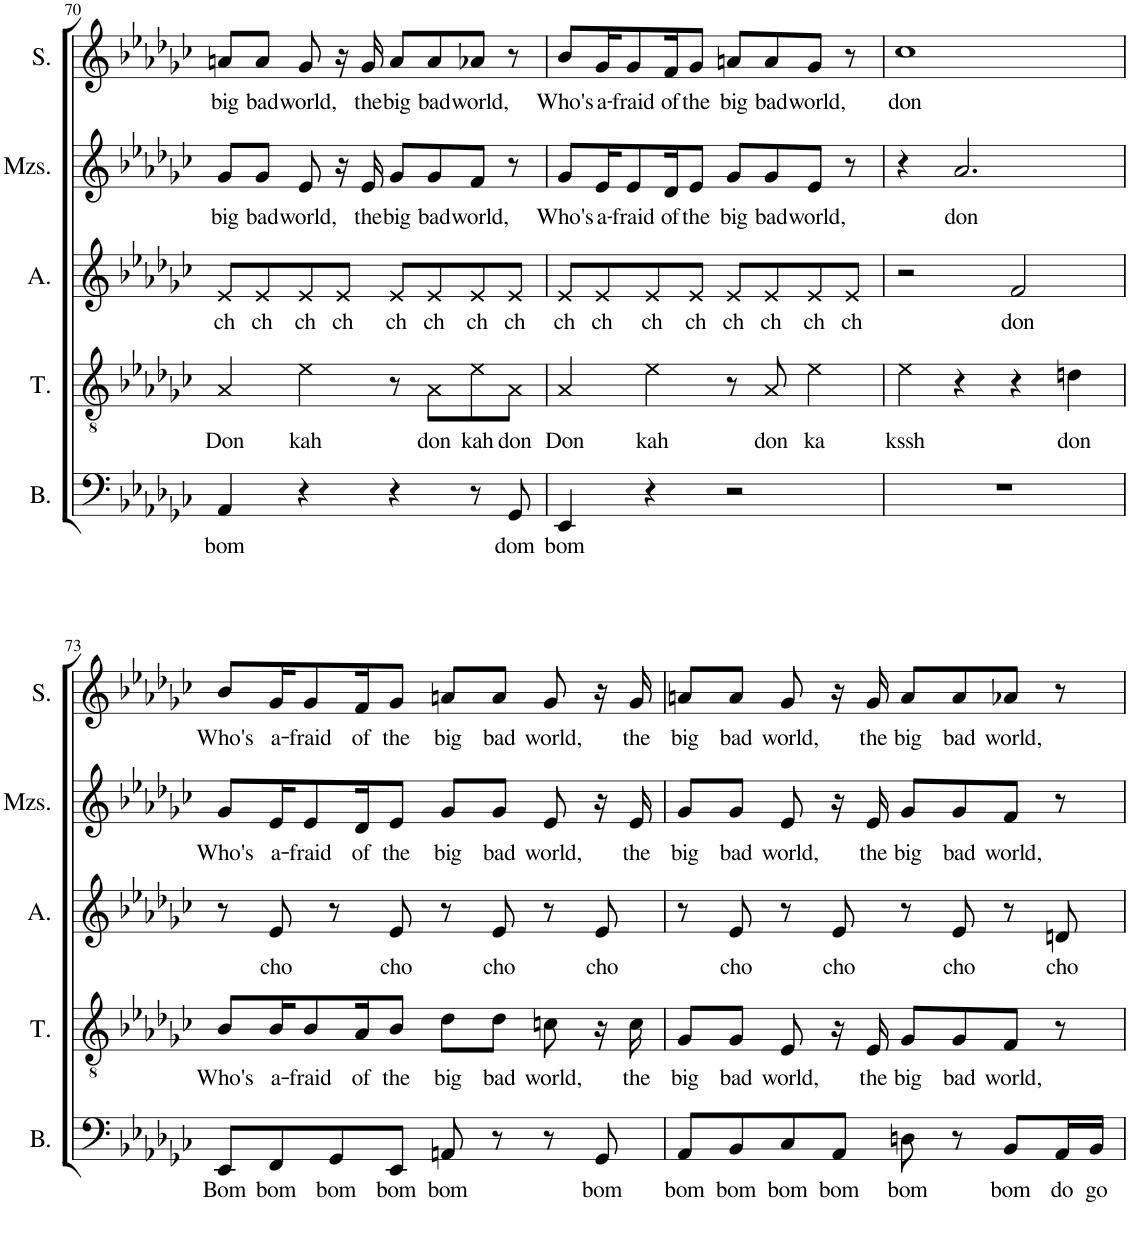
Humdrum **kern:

**kern	**text	**kern	**text	**kern	**text	**kern	**text	**kern	**text
*part5	*part5	*part4	*part4	*part3	*part3	*part2	*part2	*part1	*part1
*staff5	*staff5	*staff4	*staff4	*staff3	*staff3	*staff2	*staff2	*staff1	*staff1
*I"Bass	*	*I"Tenor	*	*I"Alto	*	*I"Mezzo-soprano	*	*I"Soprano	*
*I'B.	*	*I'T.	*	*I'A.	*	*I'Mzs.	*	*I'S.	*
!!LO:PB:g=z
*clefF4	*	*clefGv2	*	*clefG2	*	*clefG2	*	*clefG2	*
*k[b-e-a-d-g-c-]	*	*k[b-e-a-d-g-c-]	*	*k[b-e-a-d-g-c-]	*	*k[b-e-a-d-g-c-]	*	*k[b-e-a-d-g-c-]	*
*M4/4	*	*M4/4	*	*M4/4	*	*M4/4	*	*M4/4	*
=70	=70	=70	=70	=70	=70	=70	=70	=70	=70
!	!LO:LY:b	!	!LO:LY:b	!	!LO:LY:b	!	!LO:LY:b	!	!LO:LY:b
4AA-/	bom	4A-/	Don	8e-/L	ch	8g-/L	big	8an/L	big
!	!	!	!	!	!LO:LY:b	!	!LO:LY:b	!	!LO:LY:b
.	.	.	.	8e-/	ch	8g-/J	bad	8a/J	bad
!	!	!	!LO:LY:b	!	!LO:LY:b	!	!LO:LY:b	!	!LO:LY:b
4r	.	4e-\	kah	8e-/	ch	8e-/	world,	8g-/	world,
!	!	!	!	!	!LO:LY:b	!	!	!	!
.	.	.	.	8e-/J	ch	16r	.	16r	.
!	!	!	!	!	!	!	!LO:LY:b	!	!LO:LY:b
.	.	.	.	.	.	16e-/	the	16g-/	the
!	!	!	!	!	!LO:LY:b	!	!LO:LY:b	!	!LO:LY:b
4r	.	8r	.	8e-/L	ch	8g-/L	big	8a/L	big
!	!	!	!LO:LY:b	!	!LO:LY:b	!	!LO:LY:b	!	!LO:LY:b
.	.	8A-\L	don	8e-/	ch	8g-/	bad	8a/	bad
!	!	!	!LO:LY:b	!	!LO:LY:b	!	!LO:LY:b	!	!LO:LY:b
8r	.	8e-\	kah	8e-/	ch	8f/J	world,	8a-X/J	world,
!	!LO:LY:b	!	!LO:LY:b	!	!LO:LY:b	!	!	!	!
8GG-/	dom	8A-\J	don	8e-/J	ch	8r	.	8r	.
=71	=71	=71	=71	=71	=71	=71	=71	=71	=71
!	!LO:LY:b	!	!LO:LY:b	!	!LO:LY:b	!	!LO:LY:b	!	!LO:LY:b
4EE-/	bom	4A-/	Don	8e-/L	ch	8g-/L	Who's	8b-/L	Who's
!	!	!	!	!	!LO:LY:b	!	!LO:LY:b	!	!LO:LY:b
.	.	.	.	8e-/	ch	16e-/K	a-	16g-/K	a-
!	!	!	!	!	!	!	!LO:LY:b	!	!LO:LY:b
.	.	.	.	.	.	8e-/	-fraid	8g-/	-fraid
!	!	!	!LO:LY:b	!	!LO:LY:b	!	!	!	!
4r	.	4e-\	kah	8e-/	ch	.	.	.	.
!	!	!	!	!	!	!	!LO:LY:b	!	!LO:LY:b
.	.	.	.	.	.	16d-/K	of	16f/K	of
!	!	!	!	!	!LO:LY:b	!	!LO:LY:b	!	!LO:LY:b
.	.	.	.	8e-/J	ch	8e-/J	the	8g-/J	the
!	!	!	!	!	!LO:LY:b	!	!LO:LY:b	!	!LO:LY:b
2r	.	8r	.	8e-/L	ch	8g-/L	big	8an/L	big
!	!	!	!LO:LY:b	!	!LO:LY:b	!	!LO:LY:b	!	!LO:LY:b
.	.	8A-/	don	8e-/	ch	8g-/	bad	8a/	bad
!	!	!	!LO:LY:b	!	!LO:LY:b	!	!LO:LY:b	!	!LO:LY:b
.	.	4e-\	ka	8e-/	ch	8e-/J	world,	8g-/J	world,
!	!	!	!	!	!LO:LY:b	!	!	!	!
.	.	.	.	8e-/J	ch	8r	.	8r	.
=72	=72	=72	=72	=72	=72	=72	=72	=72	=72
!	!	!	!LO:LY:b	!	!	!	!	!	!LO:LY:b
1r	.	4e-\	kssh	2r	.	4r	.	1cc-	don
!	!	!	!	!	!	!	!LO:LY:b	!	!
.	.	4r	.	.	.	2.a-/	don	.	.
!	!	!	!	!	!LO:LY:b	!	!	!	!
.	.	4r	.	2f/	don	.	.	.	.
!	!	!	!LO:LY:b	!	!	!	!	!	!
.	.	4dn\	don	.	.	.	.	.	.
!!LO:LB:g=z
=73	=73	=73	=73	=73	=73	=73	=73	=73	=73
!	!LO:LY:b	!	!LO:LY:b	!	!	!	!LO:LY:b	!	!LO:LY:b
8EE-/L	Bom	8B-/L	Who's	8r	.	8g-/L	Who's	8b-/L	Who's
!	!LO:LY:b	!	!LO:LY:b	!	!LO:LY:b	!	!LO:LY:b	!	!LO:LY:b
8FF/	bom	16B-/K	a-	8e-/	cho	16e-/K	a-	16g-/K	a-
!	!	!	!LO:LY:b	!	!	!	!LO:LY:b	!	!LO:LY:b
.	.	8B-/	-fraid	.	.	8e-/	-fraid	8g-/	-fraid
!	!LO:LY:b	!	!	!	!	!	!	!	!
8GG-/	bom	.	.	8r	.	.	.	.	.
!	!	!	!LO:LY:b	!	!	!	!LO:LY:b	!	!LO:LY:b
.	.	16A-/K	of	.	.	16d-/K	of	16f/K	of
!	!LO:LY:b	!	!LO:LY:b	!	!LO:LY:b	!	!LO:LY:b	!	!LO:LY:b
8EE-/J	bom	8B-/J	the	8e-/	cho	8e-/J	the	8g-/J	the
!	!LO:LY:b	!	!LO:LY:b	!	!	!	!LO:LY:b	!	!LO:LY:b
8AAn/	bom	8d-\L	big	8r	.	8g-/L	big	8an/L	big
!	!	!	!LO:LY:b	!	!LO:LY:b	!	!LO:LY:b	!	!LO:LY:b
8r	.	8d-\J	bad	8e-/	cho	8g-/J	bad	8a/J	bad
!	!	!	!LO:LY:b	!	!	!	!LO:LY:b	!	!LO:LY:b
8r	.	8cn\	world,	8r	.	8e-/	world,	8g-/	world,
!	!LO:LY:b	!	!	!	!LO:LY:b	!	!	!	!
8GG-/	bom	16r	.	8e-/	cho	16r	.	16r	.
!	!	!	!LO:LY:b	!	!	!	!LO:LY:b	!	!LO:LY:b
.	.	16c\	the	.	.	16e-/	the	16g-/	the
=74	=74	=74	=74	=74	=74	=74	=74	=74	=74
!	!LO:LY:b	!	!LO:LY:b	!	!	!	!LO:LY:b	!	!LO:LY:b
8AA-/L	bom	8G-/L	big	8r	.	8g-/L	big	8an/L	big
!	!LO:LY:b	!	!LO:LY:b	!	!LO:LY:b	!	!LO:LY:b	!	!LO:LY:b
8BB-/	bom	8G-/J	bad	8e-/	cho	8g-/J	bad	8a/J	bad
!	!LO:LY:b	!	!LO:LY:b	!	!	!	!LO:LY:b	!	!LO:LY:b
8C-/	bom	8E-/	world,	8r	.	8e-/	world,	8g-/	world,
!	!LO:LY:b	!	!	!	!LO:LY:b	!	!	!	!
8AA-/J	bom	16r	.	8e-/	cho	16r	.	16r	.
!	!	!	!LO:LY:b	!	!	!	!LO:LY:b	!	!LO:LY:b
.	.	16E-/	the	.	.	16e-/	the	16g-/	the
!	!LO:LY:b	!	!LO:LY:b	!	!	!	!LO:LY:b	!	!LO:LY:b
8Dn\	bom	8G-/L	big	8r	.	8g-/L	big	8a/L	big
!	!	!	!LO:LY:b	!	!LO:LY:b	!	!LO:LY:b	!	!LO:LY:b
8r	.	8G-/	bad	8e-/	cho	8g-/	bad	8a/	bad
!	!LO:LY:b	!	!LO:LY:b	!	!	!	!LO:LY:b	!	!LO:LY:b
8BB-/L	bom	8F/J	world,	8r	.	8f/J	world,	8a-X/J	world,
!	!LO:LY:b	!	!	!	!LO:LY:b	!	!	!	!
16AA-/L	do	8r	.	8dn/	cho	8r	.	8r	.
!	!LO:LY:b	!	!	!	!	!	!	!	!
16BB-/JJ	go	.	.	.	.	.	.	.	.
=	=	=	=	=	=	=	=	=	=
*-	*-	*-	*-	*-	*-	*-	*-	*-	*-
